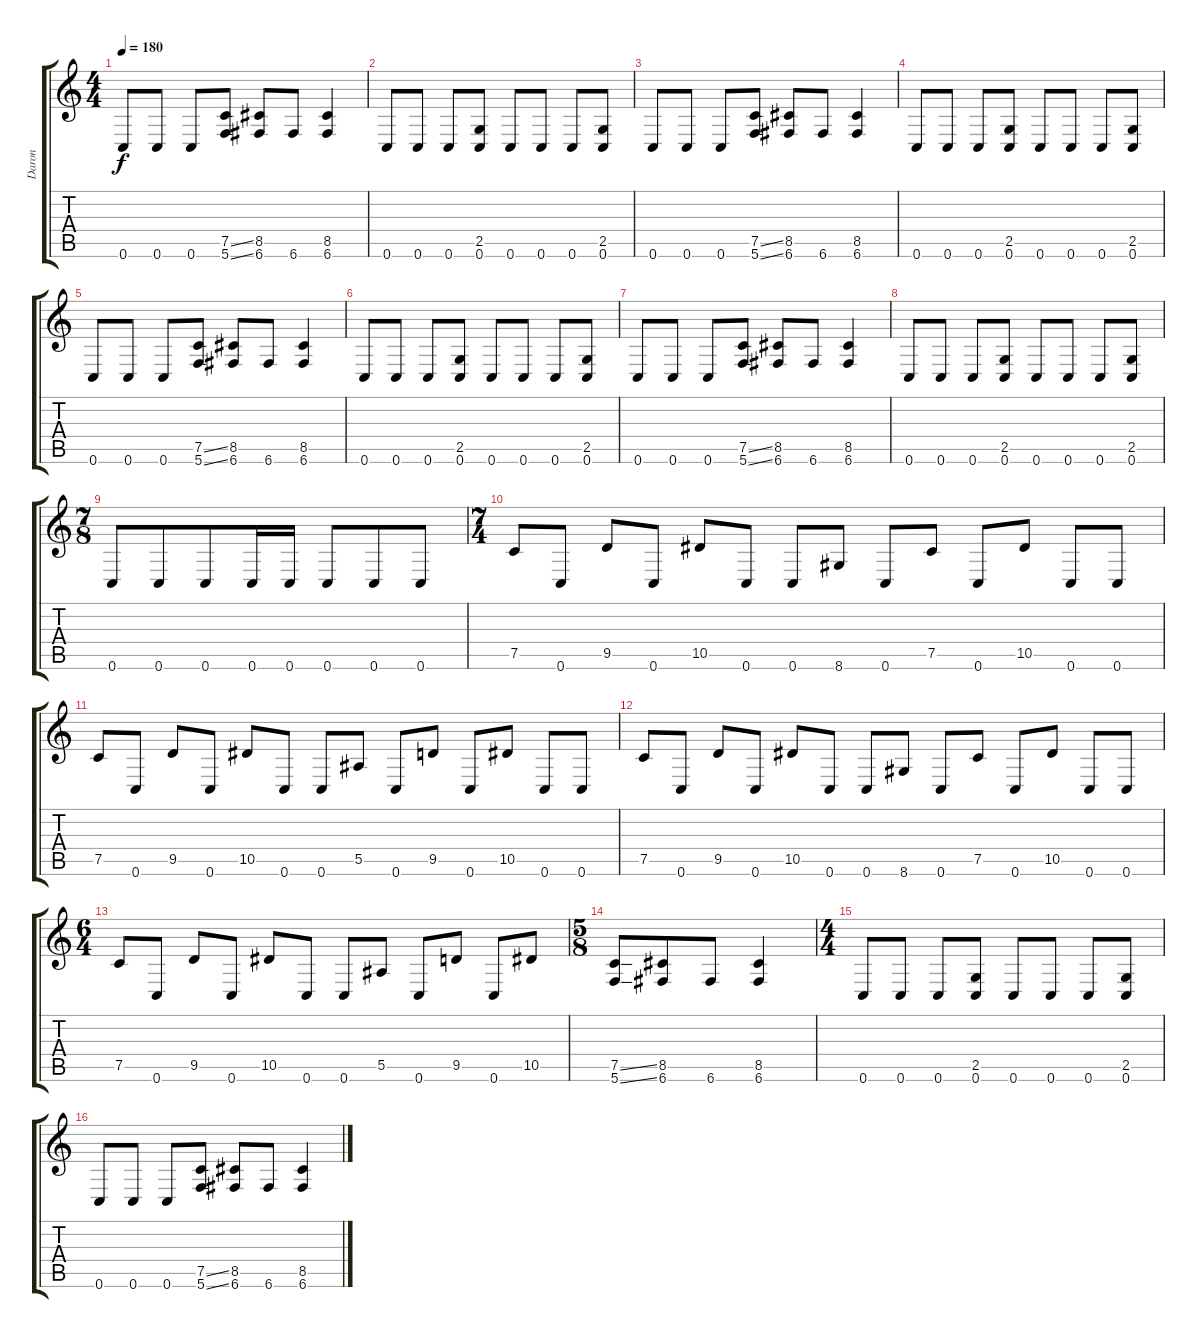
\track ("Daron" "Daron") {instrument distortionguitar}
\staff {score tabs}
\tuning (C4 G3 Eb3 Bb2 F2 C2) {hide}
\ts (4 4)
\tempo 180
\clef g2
\ks c
0.6.8{dy f} 0.6.8 0.6.8 (7.5{ss} 5.6{ss}).8 (8.5 6.6).8 6.6.8 (8.5 6.6).4 |
0.6.8 0.6.8 0.6.8 (2.5 0.6).8 0.6.8 0.6.8 0.6.8 (2.5 0.6).8 |
0.6.8 0.6.8 0.6.8 (7.5{ss} 5.6{ss}).8 (8.5 6.6).8 6.6.8 (8.5 6.6).4 |
0.6.8 0.6.8 0.6.8 (2.5 0.6).8 0.6.8 0.6.8 0.6.8 (2.5 0.6).8 |
0.6.8 0.6.8 0.6.8 (7.5{ss} 5.6{ss}).8 (8.5 6.6).8 6.6.8 (8.5 6.6).4 |
0.6.8 0.6.8 0.6.8 (2.5 0.6).8 0.6.8 0.6.8 0.6.8 (2.5 0.6).8 |
0.6.8 0.6.8 0.6.8 (7.5{ss} 5.6{ss}).8 (8.5 6.6).8 6.6.8 (8.5 6.6).4 |
0.6.8 0.6.8 0.6.8 (2.5 0.6).8 0.6.8 0.6.8 0.6.8 (2.5 0.6).8 |
\ts (7 8)
0.6.8 0.6.8 0.6.8 0.6.16 0.6.16 0.6.8 0.6.8 0.6.8 |
\ts (7 4)
7.5.8 0.6.8 9.5.8 0.6.8 10.5.8 0.6.8 0.6.8 8.6.8 0.6.8 7.5.8 0.6.8 10.5.8 0.6.8 0.6.8 |
7.5.8 0.6.8 9.5.8 0.6.8 10.5.8 0.6.8 0.6.8 5.5.8 0.6.8 9.5.8 0.6.8 10.5.8 0.6.8 0.6.8 |
7.5.8 0.6.8 9.5.8 0.6.8 10.5.8 0.6.8 0.6.8 8.6.8 0.6.8 7.5.8 0.6.8 10.5.8 0.6.8 0.6.8 |
\ts (6 4)
7.5.8 0.6.8 9.5.8 0.6.8 10.5.8 0.6.8 0.6.8 5.5.8 0.6.8 9.5.8 0.6.8 10.5.8 |
\ts (5 8)
(7.5{ss} 5.6{ss}).8 (8.5 6.6).8 6.6.8 (8.5 6.6).4 |
\ts (4 4)
0.6.8 0.6.8 0.6.8 (2.5 0.6).8 0.6.8 0.6.8 0.6.8 (2.5 0.6).8 |
0.6.8 0.6.8 0.6.8 (7.5{ss} 5.6{ss}).8 (8.5 6.6).8 6.6.8 (8.5 6.6).4
